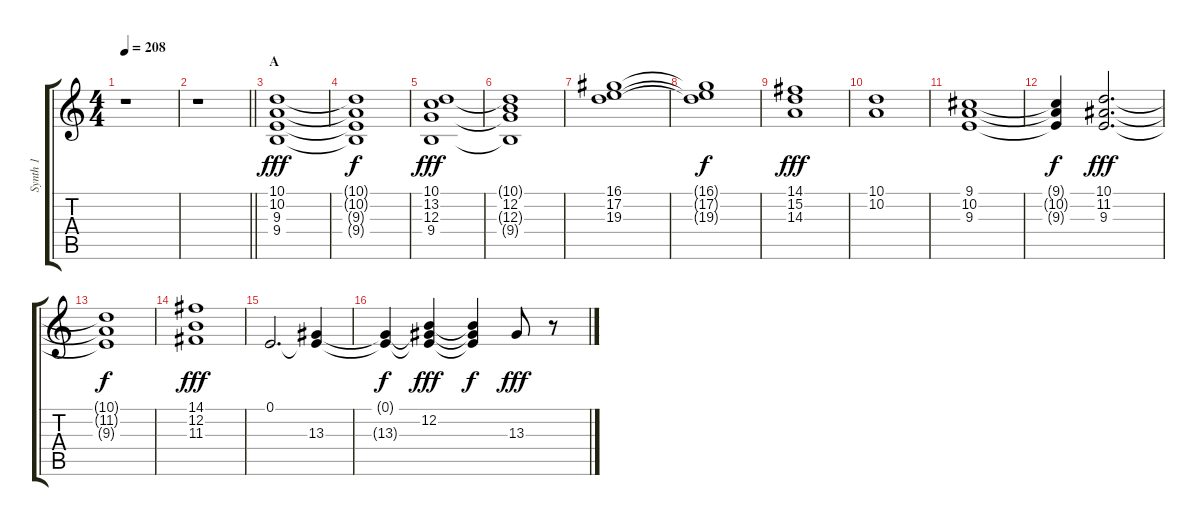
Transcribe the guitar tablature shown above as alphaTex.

\track ("Synth 1" "Synth 1") {instrument stringensemble1}
\staff {score tabs}
\tuning (E4 B3 G3 D3 A2 E2) {hide}
\ts (4 4)
\tempo 208
\clef g2
\ks c
r.1{dy fff instrument stringensemble1} |
\barLineRight lightlight
r.1 |
\section ("" "A")
(10.1 10.2 9.3 9.4).1 |
(10.1{t} 10.2{t} 9.3{t} 9.4{t}).1{dy f} |
(10.1 13.2 12.3 9.4).1{dy fff} |
(10.1{t} 12.2 12.3{t} 9.4{t}).1 |
(16.1 17.2 19.3).1 |
(16.1{t} 17.2{t} 19.3{t}).1{dy f} |
(14.1 15.2 14.3).1{dy fff} |
(10.1 10.2).1 |
(9.1 10.2 9.3).1 |
(9.1{t} 10.2{t} 9.3{t}).4{dy f} (10.1 11.2 9.3).2{d dy fff} |
(10.1{t} 11.2{t} 9.3{t}).1{dy f} |
(14.1 12.2 11.3).1{dy fff} |
0.1.2{d} (0.1{t} 13.3).4 |
(0.1{t} 13.3{t}).4{dy f} (0.1{t} 12.2 13.3{t}).4{dy fff} (0.1{t} 12.2{t} 13.3{t}).4{dy f} 13.3.8{dy fff} r.8
